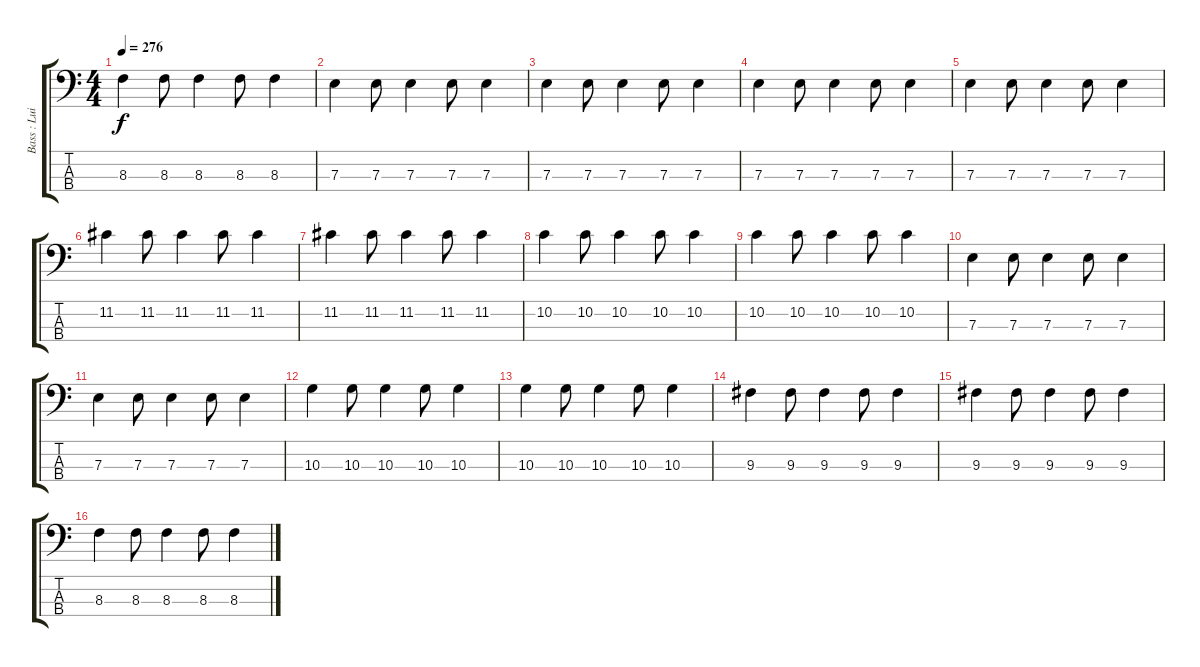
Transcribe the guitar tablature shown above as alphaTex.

\track ("Bass : Luis Mariutti" "Bass : Lui") {instrument slapbass1}
\staff {score tabs}
\tuning (G2 D2 A1 E1) {hide}
\ts (4 4)
\tempo 276
\clef f4
\ks c
8.3.4{dy f} 8.3.8 8.3.4 8.3.8 8.3.4 |
7.3.4 7.3.8 7.3.4 7.3.8 7.3.4 |
7.3.4 7.3.8 7.3.4 7.3.8 7.3.4 |
7.3.4 7.3.8 7.3.4 7.3.8 7.3.4 |
7.3.4 7.3.8 7.3.4 7.3.8 7.3.4 |
11.2.4 11.2.8 11.2.4 11.2.8 11.2.4 |
11.2.4 11.2.8 11.2.4 11.2.8 11.2.4 |
10.2.4 10.2.8 10.2.4 10.2.8 10.2.4 |
10.2.4 10.2.8 10.2.4 10.2.8 10.2.4 |
7.3.4 7.3.8 7.3.4 7.3.8 7.3.4 |
7.3.4 7.3.8 7.3.4 7.3.8 7.3.4 |
10.3.4 10.3.8 10.3.4 10.3.8 10.3.4 |
10.3.4 10.3.8 10.3.4 10.3.8 10.3.4 |
9.3.4 9.3.8 9.3.4 9.3.8 9.3.4 |
9.3.4 9.3.8 9.3.4 9.3.8 9.3.4 |
8.3.4 8.3.8 8.3.4 8.3.8 8.3.4
